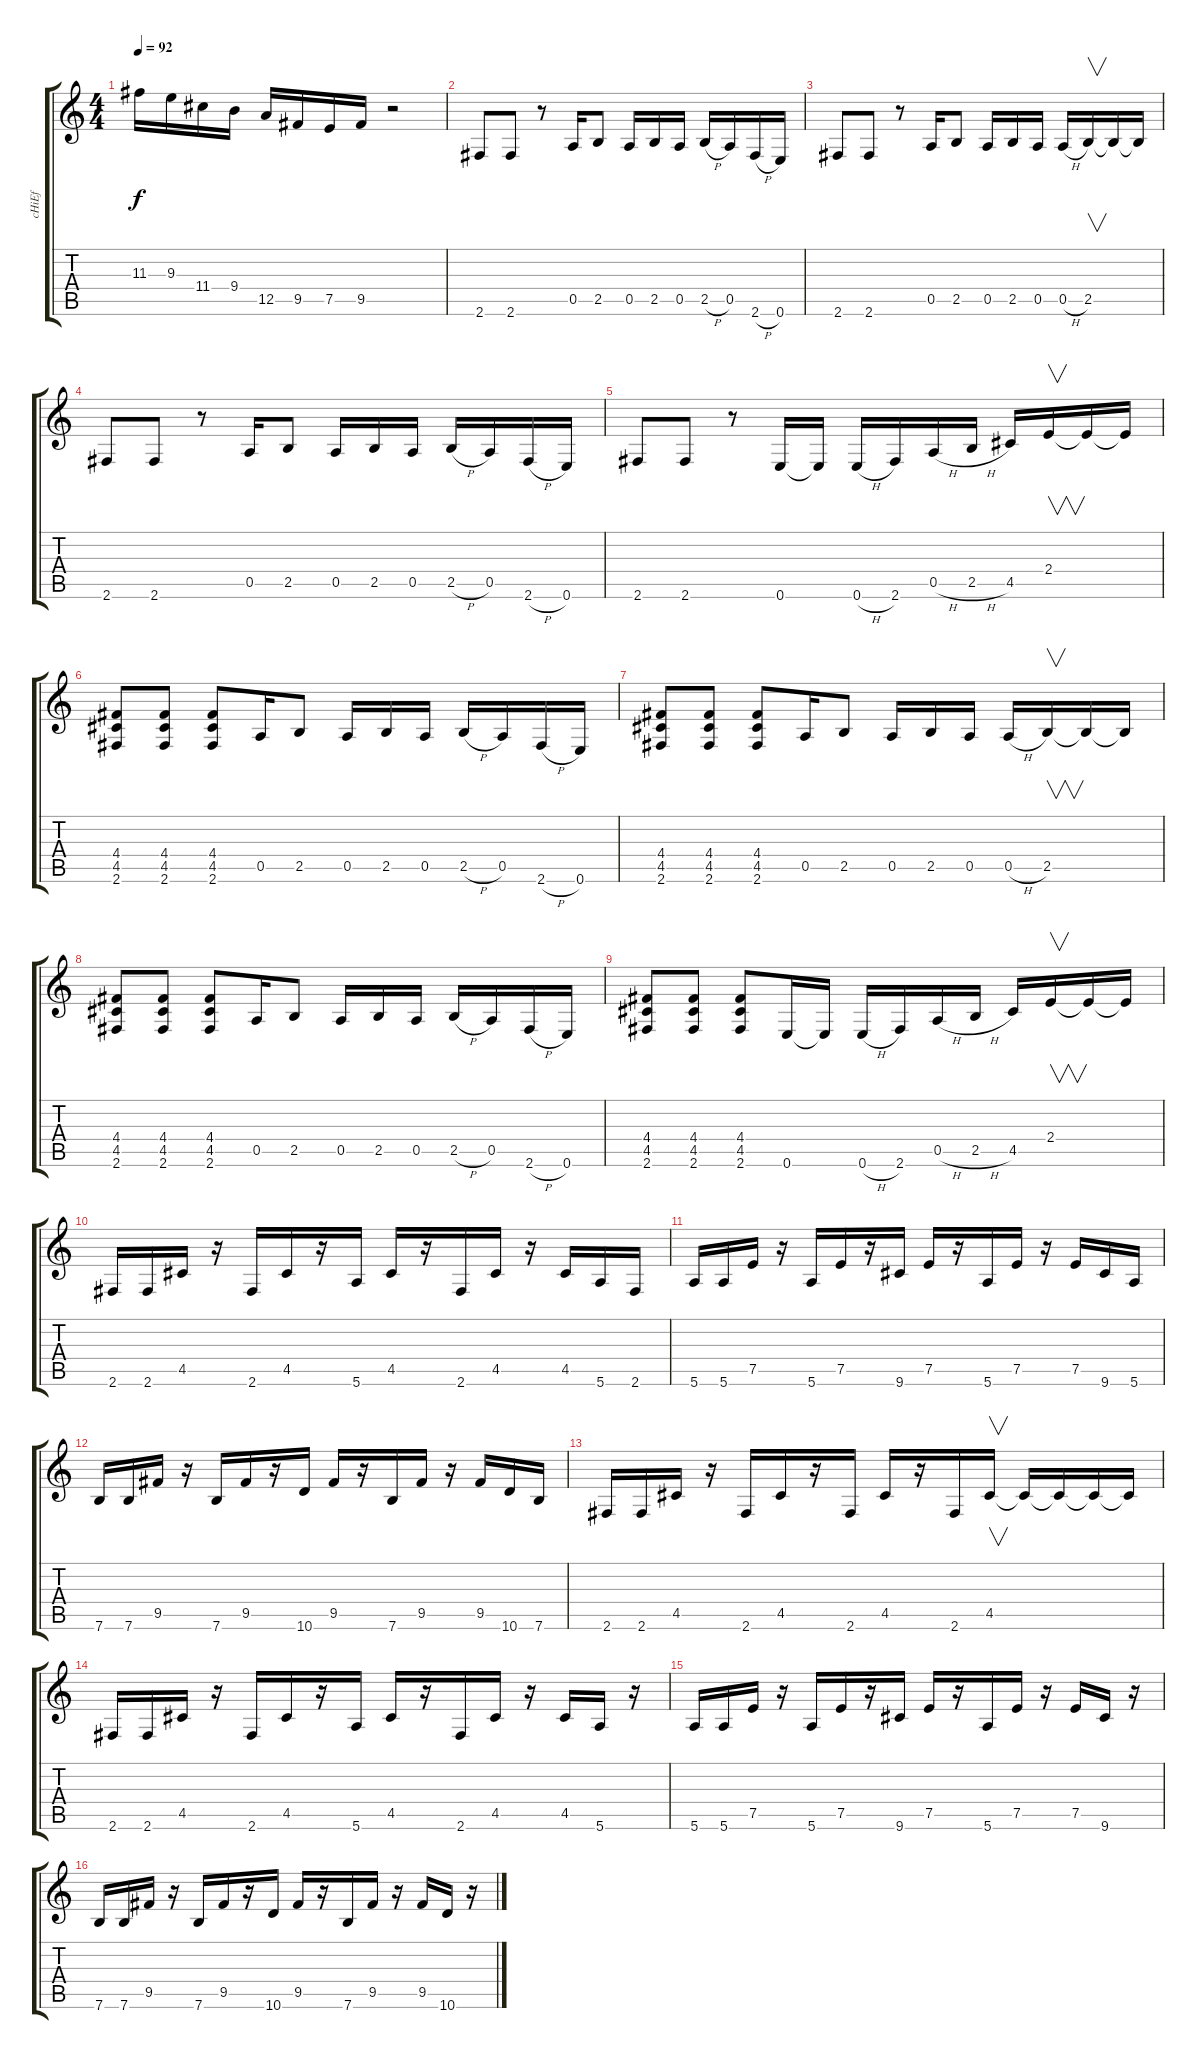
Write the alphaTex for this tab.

\track ("cHiEf" "cHiEf") {instrument acousticguitarnylon}
\staff {score tabs}
\tuning (E4 B3 G3 D3 A2 E2) {hide}
\ts (4 4)
\tempo 92
\clef g2
\ks c
11.3.16{dy f} 9.3.16 11.4.16 9.4.16 12.5.16 9.5.16 7.5.16 9.5.16 r.2 |
2.6.8{instrument acousticguitarnylon} 2.6.8 r.8 0.5.16 2.5.8 0.5.16 2.5.16 0.5.16 2.5{h}.16 0.5.16 2.6{h}.16 0.6.16 |
2.6.8 2.6.8 r.8 0.5.16 2.5.8 0.5.16 2.5.16 0.5.16 0.5{h}.16 2.5.16{v} 2.5{t}.16 2.5{t}.16 |
2.6.8 2.6.8 r.8 0.5.16 2.5.8 0.5.16 2.5.16 0.5.16 2.5{h}.16 0.5.16 2.6{h}.16 0.6.16 |
2.6.8 2.6.8 r.8 0.6.16 0.6{t}.16 0.6{h}.16 2.6.16 0.5{h}.16 2.5{h}.16 4.5.16 2.4.16{v} 2.4{t}.16 2.4{t}.16 |
(4.4 4.5 2.6).8{instrument overdrivenguitar} (4.4 4.5 2.6).8 (4.4 4.5 2.6).8 0.5.16 2.5.8 0.5.16 2.5.16 0.5.16 2.5{h}.16 0.5.16 2.6{h}.16 0.6.16 |
(4.4 4.5 2.6).8 (4.4 4.5 2.6).8 (4.4 4.5 2.6).8 0.5.16 2.5.8 0.5.16 2.5.16 0.5.16 0.5{h}.16 2.5.16{v} 2.5{t}.16 2.5{t}.16 |
(4.4 4.5 2.6).8 (4.4 4.5 2.6).8 (4.4 4.5 2.6).8 0.5.16 2.5.8 0.5.16 2.5.16 0.5.16 2.5{h}.16 0.5.16 2.6{h}.16 0.6.16 |
(4.4 4.5 2.6).8 (4.4 4.5 2.6).8 (4.4 4.5 2.6).8 0.6.16 0.6{t}.16 0.6{h}.16 2.6.16 0.5{h}.16 2.5{h}.16 4.5.16 2.4.16{v} 2.4{t}.16 2.4{t}.16 |
2.6.16 2.6.16 4.5.16 r.16 2.6.16 4.5.16 r.16 5.6.16 4.5.16 r.16 2.6.16 4.5.16 r.16 4.5.16 5.6.16 2.6.16 |
5.6.16 5.6.16 7.5.16 r.16 5.6.16 7.5.16 r.16 9.6.16 7.5.16 r.16 5.6.16 7.5.16 r.16 7.5.16 9.6.16 5.6.16 |
7.6.16 7.6.16 9.5.16 r.16 7.6.16 9.5.16 r.16 10.6.16 9.5.16 r.16 7.6.16 9.5.16 r.16 9.5.16 10.6.16 7.6.16 |
2.6.16 2.6.16 4.5.16 r.16 2.6.16 4.5.16 r.16 2.6.16 4.5.16 r.16 2.6.16 4.5.16{v} 4.5{t}.16 4.5{t}.16 4.5{t}.16 4.5{t}.16 |
2.6.16 2.6.16 4.5.16 r.16 2.6.16 4.5.16 r.16 5.6.16 4.5.16 r.16 2.6.16 4.5.16 r.16 4.5.16 5.6.16 r.16 |
5.6.16 5.6.16 7.5.16 r.16 5.6.16 7.5.16 r.16 9.6.16 7.5.16 r.16 5.6.16 7.5.16 r.16 7.5.16 9.6.16 r.16 |
7.6.16 7.6.16 9.5.16 r.16 7.6.16 9.5.16 r.16 10.6.16 9.5.16 r.16 7.6.16 9.5.16 r.16 9.5.16 10.6.16 r.16
